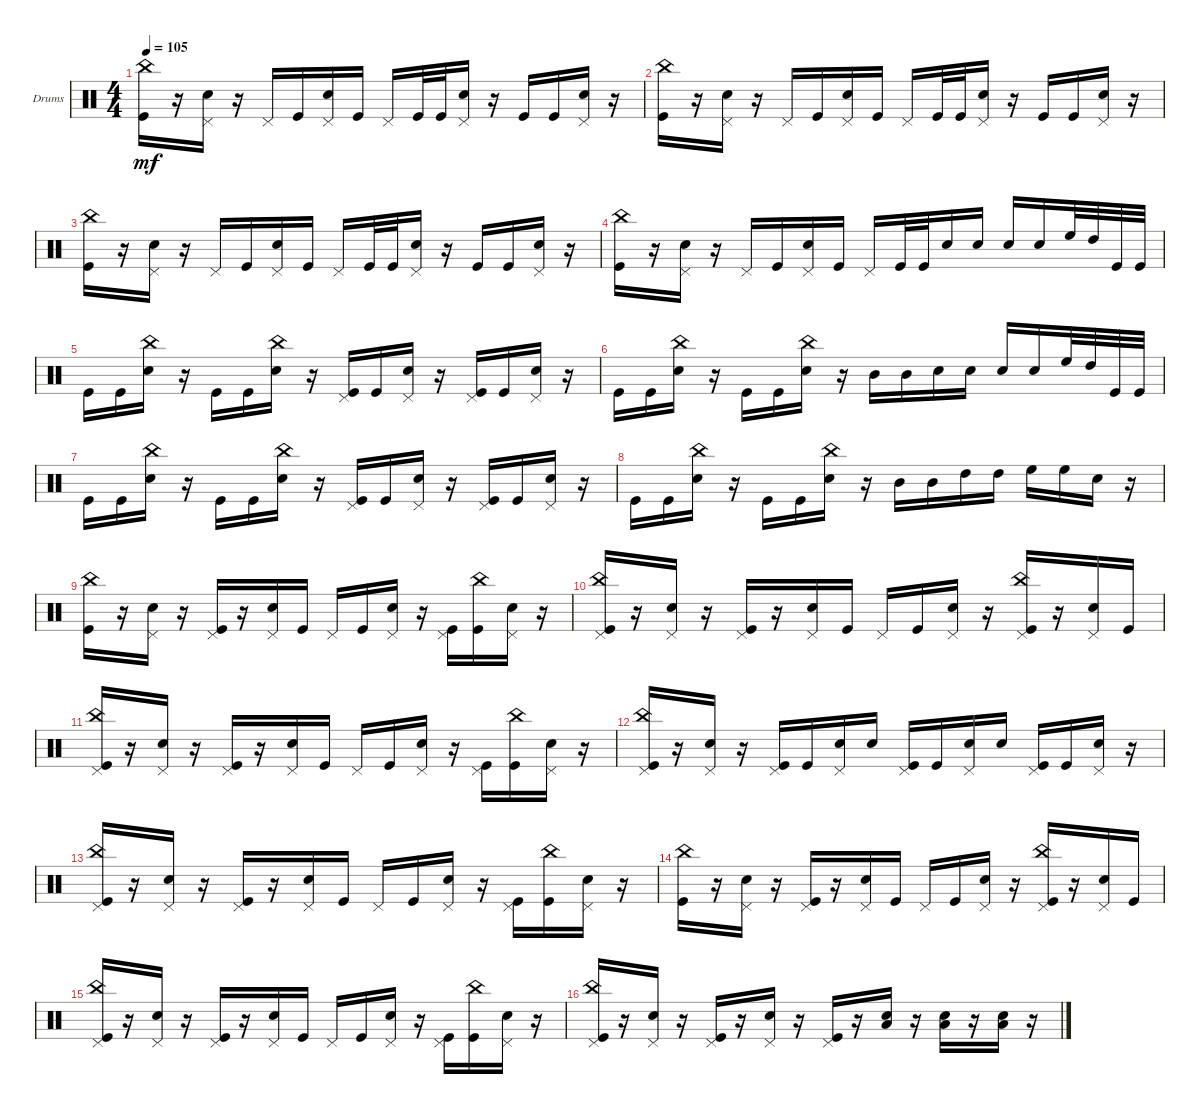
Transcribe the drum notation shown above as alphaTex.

\defaultSystemsLayout 4
\bracketExtendMode groupsimilarinstruments
\firstSystemTrackNameOrientation horizontal
\otherSystemsTrackNameOrientation horizontal
\track ("Drumkit" "Drums") {instrument percussion}
\staff {score}
\articulation defaults
\ts (4 4)
\tempo 105
\clef neutral
\ks c
("Kick (hit)" "China (hit)").16{dy mf} r.16 ("Pedal Hi-Hat (hit)" "Snare (hit) 2").16 r.16 "Pedal Hi-Hat (hit)".16 "Kick (hit)".16 ("Snare (hit) 2" "Pedal Hi-Hat (hit)").16 "Kick (hit)".16 "Pedal Hi-Hat (hit)".16 "Kick (hit)".32 "Kick (hit)".32 ("Snare (hit) 2" "Pedal Hi-Hat (hit)").16 r.16 "Kick (hit)".16 "Kick (hit)".16 ("Pedal Hi-Hat (hit)" "Snare (hit) 2").16 r.16 |
("Kick (hit)" "China (hit)").16 r.16 ("Pedal Hi-Hat (hit)" "Snare (hit) 2").16 r.16 "Pedal Hi-Hat (hit)".16 "Kick (hit)".16 ("Snare (hit) 2" "Pedal Hi-Hat (hit)").16 "Kick (hit)".16 "Pedal Hi-Hat (hit)".16 "Kick (hit)".32 "Kick (hit)".32 ("Snare (hit) 2" "Pedal Hi-Hat (hit)").16 r.16 "Kick (hit)".16 "Kick (hit)".16 ("Pedal Hi-Hat (hit)" "Snare (hit) 2").16 r.16 |
("Kick (hit)" "China (hit)").16 r.16 ("Pedal Hi-Hat (hit)" "Snare (hit) 2").16 r.16 "Pedal Hi-Hat (hit)".16 "Kick (hit)".16 ("Snare (hit) 2" "Pedal Hi-Hat (hit)").16 "Kick (hit)".16 "Pedal Hi-Hat (hit)".16 "Kick (hit)".32 "Kick (hit)".32 ("Snare (hit) 2" "Pedal Hi-Hat (hit)").16 r.16 "Kick (hit)".16 "Kick (hit)".16 ("Pedal Hi-Hat (hit)" "Snare (hit) 2").16 r.16 |
("Kick (hit)" "China (hit)").16 r.16 ("Pedal Hi-Hat (hit)" "Snare (hit) 2").16 r.16 "Pedal Hi-Hat (hit)".16 "Kick (hit)".16 ("Snare (hit) 2" "Pedal Hi-Hat (hit)").16 "Kick (hit)".16 "Pedal Hi-Hat (hit)".16 "Kick (hit)".32 "Kick (hit)".32 "Snare (hit) 2".16 "Snare (hit) 2".16 "Snare (hit) 2".16 "Snare (hit) 2".16 "High Floor Tom (hit)".32 "High Tom (hit)".32 "Kick (hit)".32 "Kick (hit)".32 |
"Kick (hit)".16 "Kick (hit)".16 ("Snare (hit) 2" "China (hit)").16 r.16 "Kick (hit)".16 "Kick (hit)".16 ("Snare (hit) 2" "China (hit)").16 r.16 ("Kick (hit)" "Pedal Hi-Hat (hit)").16 "Kick (hit)".16 ("Snare (hit) 2" "Pedal Hi-Hat (hit)").16 r.16 ("Kick (hit)" "Pedal Hi-Hat (hit)").16 "Kick (hit)".16 ("Pedal Hi-Hat (hit)" "Snare (hit) 2").16 r.16 |
"Kick (hit)".16 "Kick (hit)".16 ("Snare (hit) 2" "China (hit)").16 r.16 "Kick (hit)".16 "Kick (hit)".16 ("Snare (hit) 2" "China (hit)").16 r.16 "Mid Tom (hit)".16 "Mid Tom (hit)".16 "Snare (hit) 2".16 "Snare (hit) 2".16 "Snare (hit) 2".16 "Snare (hit) 2".16 "High Floor Tom (hit)".32 "High Tom (hit)".32 "Kick (hit)".32 "Kick (hit)".32 |
"Kick (hit)".16 "Kick (hit)".16 ("Snare (hit) 2" "China (hit)").16 r.16 "Kick (hit)".16 "Kick (hit)".16 ("Snare (hit) 2" "China (hit)").16 r.16 ("Kick (hit)" "Pedal Hi-Hat (hit)").16 "Kick (hit)".16 ("Snare (hit) 2" "Pedal Hi-Hat (hit)").16 r.16 ("Kick (hit)" "Pedal Hi-Hat (hit)").16 "Kick (hit)".16 ("Pedal Hi-Hat (hit)" "Snare (hit) 2").16 r.16 |
"Kick (hit)".16 "Kick (hit)".16 ("Snare (hit) 2" "China (hit)").16 r.16 "Kick (hit)".16 "Kick (hit)".16 ("Snare (hit) 2" "China (hit)").16 r.16 "Mid Tom (hit)".16 "Mid Tom (hit)".16 "High Tom (hit)".16 "High Tom (hit)".16 "High Floor Tom (hit)".16 "High Floor Tom (hit)".16 "Snare (hit) 2".16 r.16 |
("Kick (hit)" "China (hit)").16 r.16 ("Pedal Hi-Hat (hit)" "Snare (hit) 2").16 r.16 ("Pedal Hi-Hat (hit)" "Kick (hit)").16 r.16 ("Pedal Hi-Hat (hit)" "Snare (hit) 2").16 "Kick (hit)".16 "Pedal Hi-Hat (hit)".16 "Kick (hit)".16 ("Pedal Hi-Hat (hit)" "Snare (hit) 2").16 r.16 ("Kick (hit)" "Pedal Hi-Hat (hit)").16 ("Kick (hit)" "China (hit)").16 ("Snare (hit) 2" "Pedal Hi-Hat (hit)").16 r.16 |
("Kick (hit)" "Pedal Hi-Hat (hit)" "China (hit)").16 r.16 ("Pedal Hi-Hat (hit)" "Snare (hit) 2").16 r.16 ("Kick (hit)" "Pedal Hi-Hat (hit)").16 r.16 ("Snare (hit) 2" "Pedal Hi-Hat (hit)").16 "Kick (hit)".16 "Pedal Hi-Hat (hit)".16 "Kick (hit)".16 ("Pedal Hi-Hat (hit)" "Snare (hit) 2").16 r.16 ("Kick (hit)" "China (hit)" "Pedal Hi-Hat (hit)").16 r.16 ("Pedal Hi-Hat (hit)" "Snare (hit) 2").16 "Kick (hit)".16 |
("Pedal Hi-Hat (hit)" "Kick (hit)" "China (hit)").16 r.16 ("Pedal Hi-Hat (hit)" "Snare (hit) 2").16 r.16 ("Pedal Hi-Hat (hit)" "Kick (hit)").16 r.16 ("Pedal Hi-Hat (hit)" "Snare (hit) 2").16 "Kick (hit)".16 "Pedal Hi-Hat (hit)".16 "Kick (hit)".16 ("Pedal Hi-Hat (hit)" "Snare (hit) 2").16 r.16 ("Kick (hit)" "Pedal Hi-Hat (hit)").16 ("Kick (hit)" "China (hit)").16 ("Pedal Hi-Hat (hit)" "Snare (hit) 2").16 r.16 |
("Pedal Hi-Hat (hit)" "Kick (hit)" "China (hit)").16 r.16 ("Snare (hit) 2" "Pedal Hi-Hat (hit)").16 r.16 ("Kick (hit)" "Pedal Hi-Hat (hit)").16 "Kick (hit)".16 ("Snare (hit) 2" "Pedal Hi-Hat (hit)").16 "Snare (hit) 2".16 ("Kick (hit)" "Pedal Hi-Hat (hit)").16 "Kick (hit)".16 ("Pedal Hi-Hat (hit)" "Snare (hit) 2").16 "Snare (hit) 2".16 ("Pedal Hi-Hat (hit)" "Kick (hit)").16 "Kick (hit)".16 ("Snare (hit) 2" "Pedal Hi-Hat (hit)").16 r.16 |
("Kick (hit)" "China (hit)" "Pedal Hi-Hat (hit)").16 r.16 ("Snare (hit) 2" "Pedal Hi-Hat (hit)").16 r.16 ("Pedal Hi-Hat (hit)" "Kick (hit)").16 r.16 ("Pedal Hi-Hat (hit)" "Snare (hit) 2").16 "Kick (hit)".16 "Pedal Hi-Hat (hit)".16 "Kick (hit)".16 ("Pedal Hi-Hat (hit)" "Snare (hit) 2").16 r.16 ("Kick (hit)" "Pedal Hi-Hat (hit)").16 ("Kick (hit)" "China (hit)").16 ("Snare (hit) 2" "Pedal Hi-Hat (hit)").16 r.16 |
("Kick (hit)" "China (hit)").16 r.16 ("Snare (hit) 2" "Pedal Hi-Hat (hit)").16 r.16 ("Pedal Hi-Hat (hit)" "Kick (hit)").16 r.16 ("Snare (hit) 2" "Pedal Hi-Hat (hit)").16 "Kick (hit)".16 "Pedal Hi-Hat (hit)".16 "Kick (hit)".16 ("Pedal Hi-Hat (hit)" "Snare (hit) 2").16 r.16 ("Kick (hit)" "China (hit)" "Pedal Hi-Hat (hit)").16 r.16 ("Snare (hit) 2" "Pedal Hi-Hat (hit)").16 "Kick (hit)".16 |
("Kick (hit)" "Pedal Hi-Hat (hit)" "China (hit)").16 r.16 ("Snare (hit) 2" "Pedal Hi-Hat (hit)").16 r.16 ("Kick (hit)" "Pedal Hi-Hat (hit)").16 r.16 ("Pedal Hi-Hat (hit)" "Snare (hit) 2").16 "Kick (hit)".16 "Pedal Hi-Hat (hit)".16 "Kick (hit)".16 ("Pedal Hi-Hat (hit)" "Snare (hit) 2").16 r.16 ("Kick (hit)" "Pedal Hi-Hat (hit)").16 ("Kick (hit)" "China (hit)").16 ("Snare (hit) 2" "Pedal Hi-Hat (hit)").16 r.16 |
("Kick (hit)" "China (hit)" "Pedal Hi-Hat (hit)").16 r.16 ("Pedal Hi-Hat (hit)" "Snare (hit) 2").16 r.16 ("Pedal Hi-Hat (hit)" "Kick (hit)").16 r.16 ("Pedal Hi-Hat (hit)" "Snare (hit) 2").16 r.16 ("Kick (hit)" "Pedal Hi-Hat (hit)").16 r.16 ("Low Tom (hit)" "Snare (hit) 2").16 r.16 ("Low Tom (hit)" "Snare (hit) 2").16 r.16 ("Snare (hit) 2" "Low Tom (hit)").16 r.16
